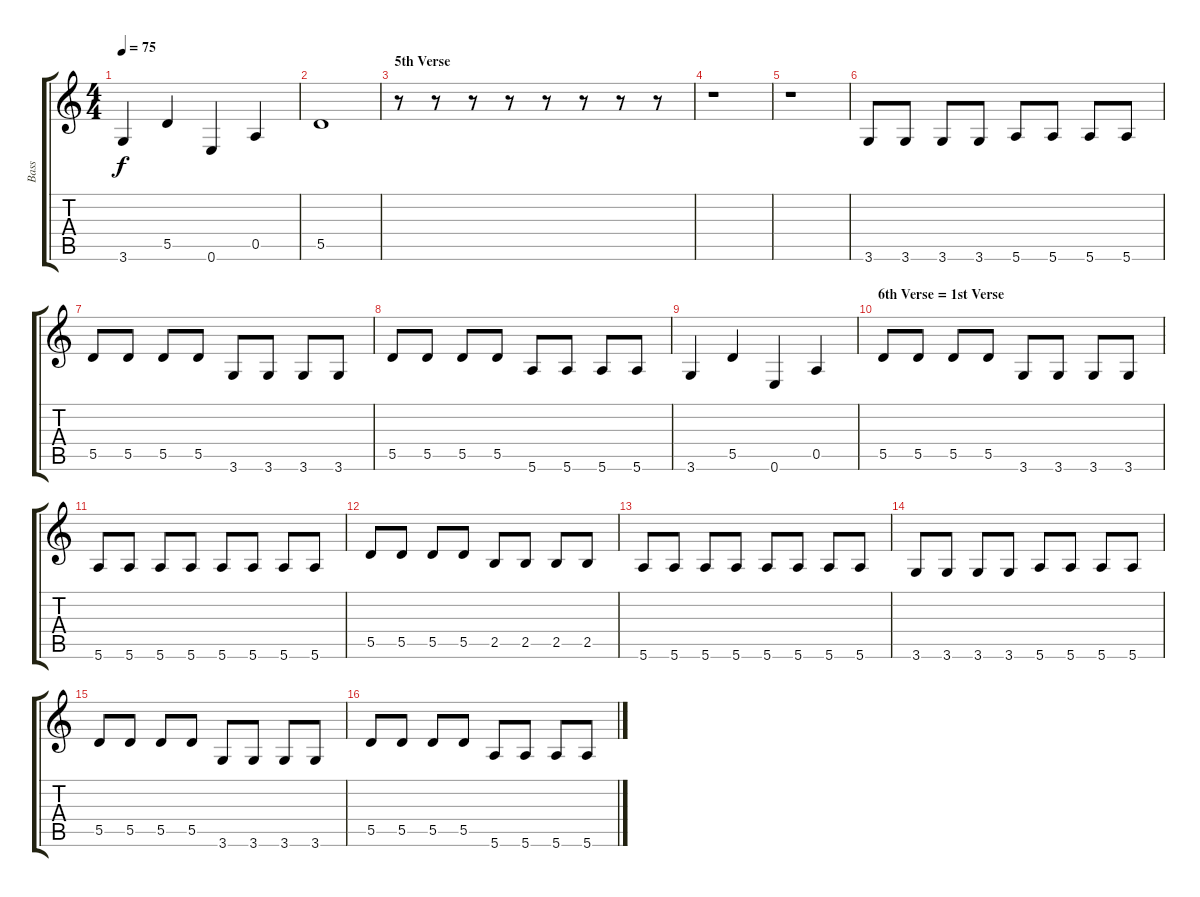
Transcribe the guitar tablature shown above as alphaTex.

\track ("Bass" "Bass") {instrument electricbassfinger}
\staff {score tabs}
\tuning (E4 B3 G3 D3 A2 E2) {hide}
\ts (4 4)
\tempo 75
\clef g2
\ks c
3.6.4{dy f} 5.5.4 0.6.4 0.5.4 |
5.5.1 |
\section ("" "5th Verse")
r.8 r.8 r.8 r.8 r.8 r.8 r.8 r.8 |
r.1 |
r.1 |
3.6.8 3.6.8 3.6.8 3.6.8 5.6.8 5.6.8 5.6.8 5.6.8 |
5.5.8 5.5.8 5.5.8 5.5.8 3.6.8 3.6.8 3.6.8 3.6.8 |
5.5.8 5.5.8 5.5.8 5.5.8 5.6.8 5.6.8 5.6.8 5.6.8 |
3.6.4 5.5.4 0.6.4 0.5.4 |
\section ("" "6th Verse = 1st Verse")
5.5.8 5.5.8 5.5.8 5.5.8 3.6.8 3.6.8 3.6.8 3.6.8 |
5.6.8 5.6.8 5.6.8 5.6.8 5.6.8 5.6.8 5.6.8 5.6.8 |
5.5.8 5.5.8 5.5.8 5.5.8 2.5.8 2.5.8 2.5.8 2.5.8 |
5.6.8 5.6.8 5.6.8 5.6.8 5.6.8 5.6.8 5.6.8 5.6.8 |
3.6.8 3.6.8 3.6.8 3.6.8 5.6.8 5.6.8 5.6.8 5.6.8 |
5.5.8 5.5.8 5.5.8 5.5.8 3.6.8 3.6.8 3.6.8 3.6.8 |
5.5.8 5.5.8 5.5.8 5.5.8 5.6.8 5.6.8 5.6.8 5.6.8
